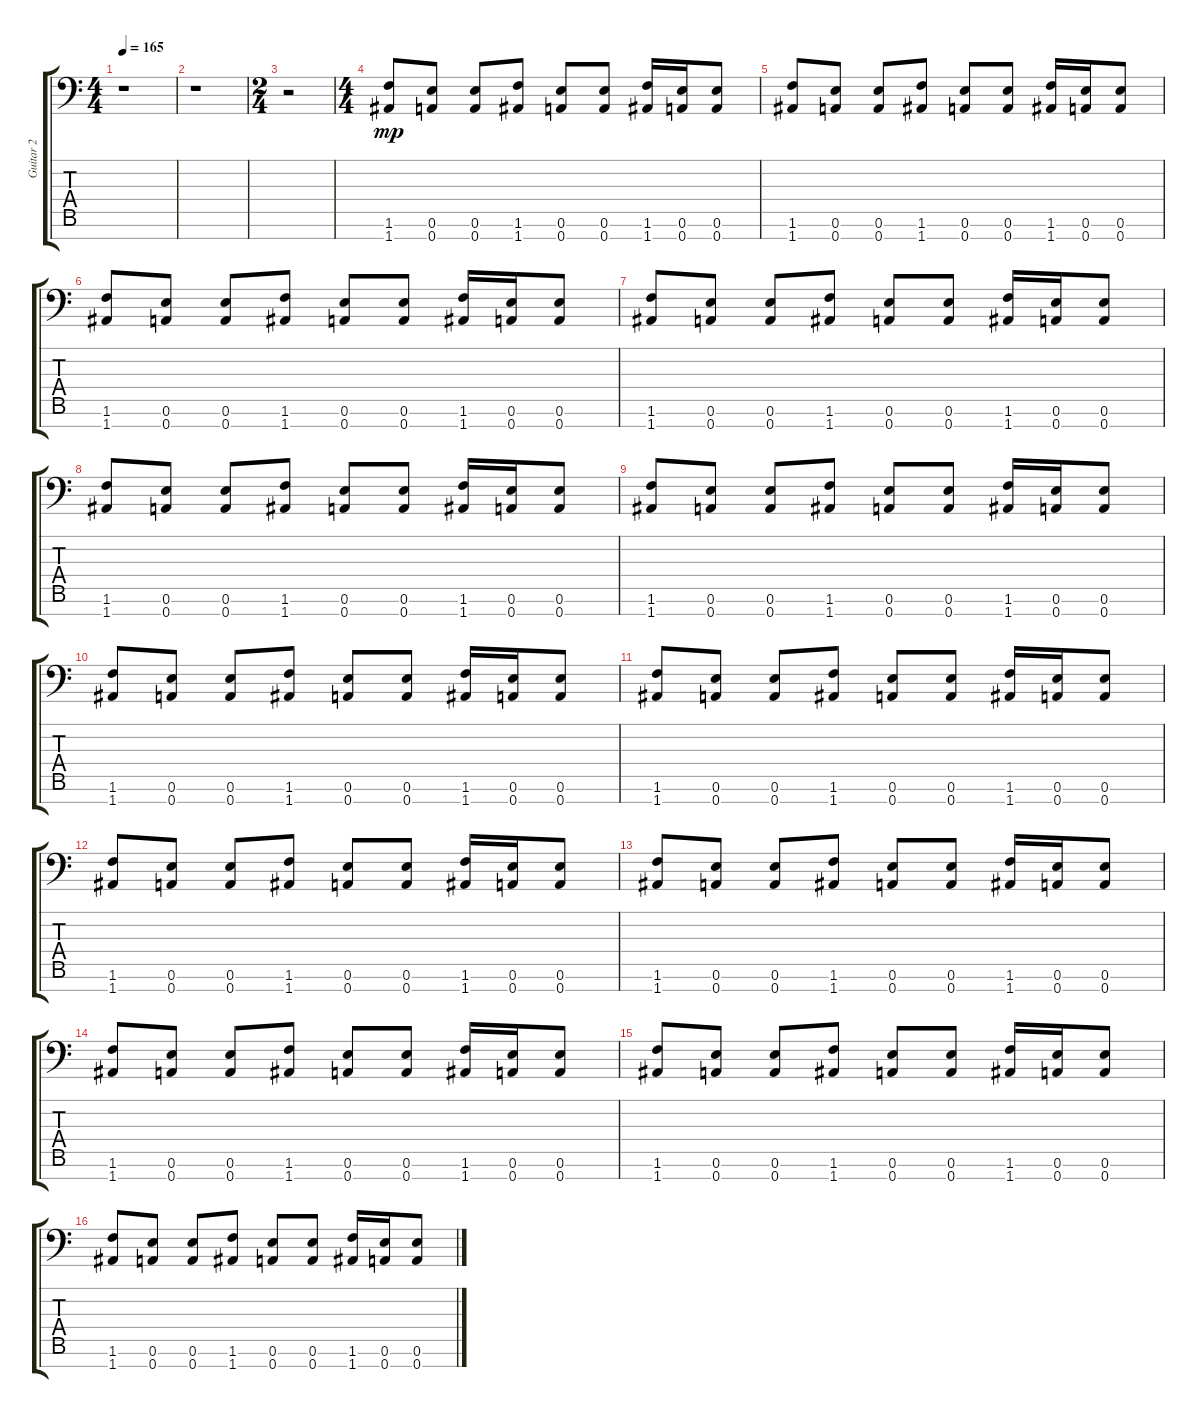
\track ("Guitar 2" "Guitar 2") {instrument distortionguitar}
\staff {score tabs}
\tuning (E4 B3 G3 D3 A2 E2 A1) {hide}
\ts (4 4)
\tempo 165
\clef f4
\ks c
r.1{dy f} |
r.1 |
\ts (2 4)
r.2 |
\ts (4 4)
(1.6 1.7).8{dy mp} (0.6 0.7).8 (0.6 0.7).8 (1.6 1.7).8 (0.6 0.7).8 (0.6 0.7).8 (1.6 1.7).16 (0.6 0.7).16 (0.6 0.7).8 |
(1.6 1.7).8 (0.6 0.7).8 (0.6 0.7).8 (1.6 1.7).8 (0.6 0.7).8 (0.6 0.7).8 (1.6 1.7).16 (0.6 0.7).16 (0.6 0.7).8 |
(1.6 1.7).8 (0.6 0.7).8 (0.6 0.7).8 (1.6 1.7).8 (0.6 0.7).8 (0.6 0.7).8 (1.6 1.7).16 (0.6 0.7).16 (0.6 0.7).8 |
(1.6 1.7).8 (0.6 0.7).8 (0.6 0.7).8 (1.6 1.7).8 (0.6 0.7).8 (0.6 0.7).8 (1.6 1.7).16 (0.6 0.7).16 (0.6 0.7).8 |
(1.6 1.7).8 (0.6 0.7).8 (0.6 0.7).8 (1.6 1.7).8 (0.6 0.7).8 (0.6 0.7).8 (1.6 1.7).16 (0.6 0.7).16 (0.6 0.7).8 |
(1.6 1.7).8 (0.6 0.7).8 (0.6 0.7).8 (1.6 1.7).8 (0.6 0.7).8 (0.6 0.7).8 (1.6 1.7).16 (0.6 0.7).16 (0.6 0.7).8 |
(1.6 1.7).8 (0.6 0.7).8 (0.6 0.7).8 (1.6 1.7).8 (0.6 0.7).8 (0.6 0.7).8 (1.6 1.7).16 (0.6 0.7).16 (0.6 0.7).8 |
(1.6 1.7).8 (0.6 0.7).8 (0.6 0.7).8 (1.6 1.7).8 (0.6 0.7).8 (0.6 0.7).8 (1.6 1.7).16 (0.6 0.7).16 (0.6 0.7).8 |
(1.6 1.7).8 (0.6 0.7).8 (0.6 0.7).8 (1.6 1.7).8 (0.6 0.7).8 (0.6 0.7).8 (1.6 1.7).16 (0.6 0.7).16 (0.6 0.7).8 |
(1.6 1.7).8 (0.6 0.7).8 (0.6 0.7).8 (1.6 1.7).8 (0.6 0.7).8 (0.6 0.7).8 (1.6 1.7).16 (0.6 0.7).16 (0.6 0.7).8 |
(1.6 1.7).8 (0.6 0.7).8 (0.6 0.7).8 (1.6 1.7).8 (0.6 0.7).8 (0.6 0.7).8 (1.6 1.7).16 (0.6 0.7).16 (0.6 0.7).8 |
(1.6 1.7).8 (0.6 0.7).8 (0.6 0.7).8 (1.6 1.7).8 (0.6 0.7).8 (0.6 0.7).8 (1.6 1.7).16 (0.6 0.7).16 (0.6 0.7).8 |
(1.6 1.7).8 (0.6 0.7).8 (0.6 0.7).8 (1.6 1.7).8 (0.6 0.7).8 (0.6 0.7).8 (1.6 1.7).16 (0.6 0.7).16 (0.6 0.7).8
